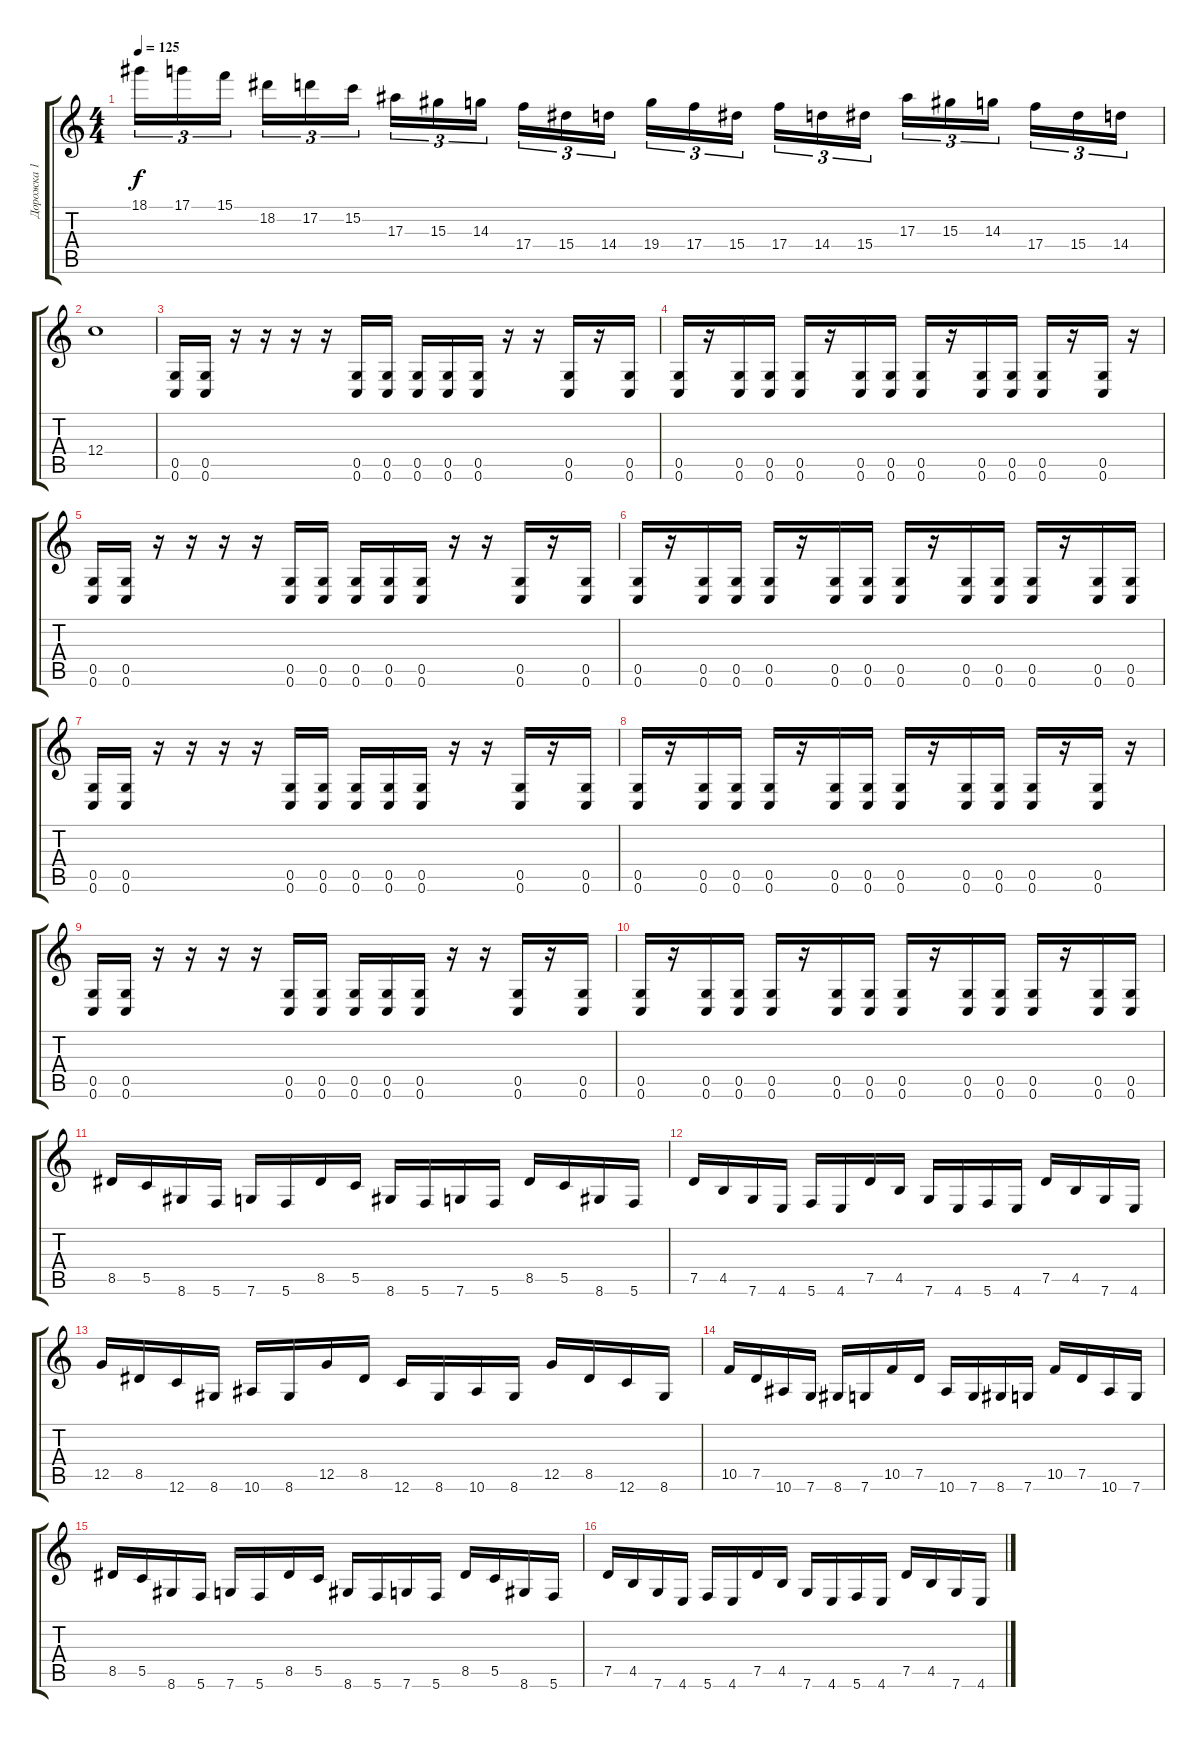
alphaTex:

\track ("Дорожка 1" "Дорожка 1") {instrument distortionguitar}
\staff {score tabs}
\tuning (D4 A3 F3 C3 G2 C2) {hide}
\ts (4 4)
\tempo 125
\clef g2
\ks c
18.1.16{tu (3 2) dy f} 17.1.16{tu (3 2)} 15.1.16{tu (3 2) beam splitsecondary} 18.2.16{tu (3 2)} 17.2.16{tu (3 2)} 15.2.16{tu (3 2)} 17.3.16{tu (3 2)} 15.3.16{tu (3 2)} 14.3.16{tu (3 2) beam splitsecondary} 17.4.16{tu (3 2)} 15.4.16{tu (3 2)} 14.4.16{tu (3 2)} 19.4.16{tu (3 2)} 17.4.16{tu (3 2)} 15.4.16{tu (3 2) beam splitsecondary} 17.4.16{tu (3 2)} 14.4.16{tu (3 2)} 15.4.16{tu (3 2)} 17.3.16{tu (3 2)} 15.3.16{tu (3 2)} 14.3.16{tu (3 2) beam splitsecondary} 17.4.16{tu (3 2)} 15.4.16{tu (3 2)} 14.4.16{tu (3 2)} |
12.4.1 |
(0.5 0.6).16 (0.5 0.6).16 r.16 r.16 r.16 r.16 (0.5 0.6).16 (0.5 0.6).16 (0.5 0.6).16 (0.5 0.6).16 (0.5 0.6).16 r.16 r.16 (0.5 0.6).16 r.16 (0.5 0.6).16 |
(0.5 0.6).16 r.16 (0.5 0.6).16 (0.5 0.6).16 (0.5 0.6).16 r.16 (0.5 0.6).16 (0.5 0.6).16 (0.5 0.6).16 r.16 (0.5 0.6).16 (0.5 0.6).16 (0.5 0.6).16 r.16 (0.5 0.6).16 r.16 |
(0.5 0.6).16 (0.5 0.6).16 r.16 r.16 r.16 r.16 (0.5 0.6).16 (0.5 0.6).16 (0.5 0.6).16 (0.5 0.6).16 (0.5 0.6).16 r.16 r.16 (0.5 0.6).16 r.16 (0.5 0.6).16 |
(0.5 0.6).16 r.16 (0.5 0.6).16 (0.5 0.6).16 (0.5 0.6).16 r.16 (0.5 0.6).16 (0.5 0.6).16 (0.5 0.6).16 r.16 (0.5 0.6).16 (0.5 0.6).16 (0.5 0.6).16 r.16 (0.5 0.6).16 (0.5 0.6).16 |
(0.5 0.6).16 (0.5 0.6).16 r.16 r.16 r.16 r.16 (0.5 0.6).16 (0.5 0.6).16 (0.5 0.6).16 (0.5 0.6).16 (0.5 0.6).16 r.16 r.16 (0.5 0.6).16 r.16 (0.5 0.6).16 |
(0.5 0.6).16 r.16 (0.5 0.6).16 (0.5 0.6).16 (0.5 0.6).16 r.16 (0.5 0.6).16 (0.5 0.6).16 (0.5 0.6).16 r.16 (0.5 0.6).16 (0.5 0.6).16 (0.5 0.6).16 r.16 (0.5 0.6).16 r.16 |
(0.5 0.6).16 (0.5 0.6).16 r.16 r.16 r.16 r.16 (0.5 0.6).16 (0.5 0.6).16 (0.5 0.6).16 (0.5 0.6).16 (0.5 0.6).16 r.16 r.16 (0.5 0.6).16 r.16 (0.5 0.6).16 |
(0.5 0.6).16 r.16 (0.5 0.6).16 (0.5 0.6).16 (0.5 0.6).16 r.16 (0.5 0.6).16 (0.5 0.6).16 (0.5 0.6).16 r.16 (0.5 0.6).16 (0.5 0.6).16 (0.5 0.6).16 r.16 (0.5 0.6).16 (0.5 0.6).16 |
8.5.16 5.5.16 8.6.16 5.6.16 7.6.16 5.6.16 8.5.16 5.5.16 8.6.16 5.6.16 7.6.16 5.6.16 8.5.16 5.5.16 8.6.16 5.6.16 |
7.5.16 4.5.16 7.6.16 4.6.16 5.6.16 4.6.16 7.5.16 4.5.16 7.6.16 4.6.16 5.6.16 4.6.16 7.5.16 4.5.16 7.6.16 4.6.16 |
12.5.16 8.5.16 12.6.16 8.6.16 10.6.16 8.6.16 12.5.16 8.5.16 12.6.16 8.6.16 10.6.16 8.6.16 12.5.16 8.5.16 12.6.16 8.6.16 |
10.5.16 7.5.16 10.6.16 7.6.16 8.6.16 7.6.16 10.5.16 7.5.16 10.6.16 7.6.16 8.6.16 7.6.16 10.5.16 7.5.16 10.6.16 7.6.16 |
8.5.16 5.5.16 8.6.16 5.6.16 7.6.16 5.6.16 8.5.16 5.5.16 8.6.16 5.6.16 7.6.16 5.6.16 8.5.16 5.5.16 8.6.16 5.6.16 |
7.5.16 4.5.16 7.6.16 4.6.16 5.6.16 4.6.16 7.5.16 4.5.16 7.6.16 4.6.16 5.6.16 4.6.16 7.5.16 4.5.16 7.6.16 4.6.16
